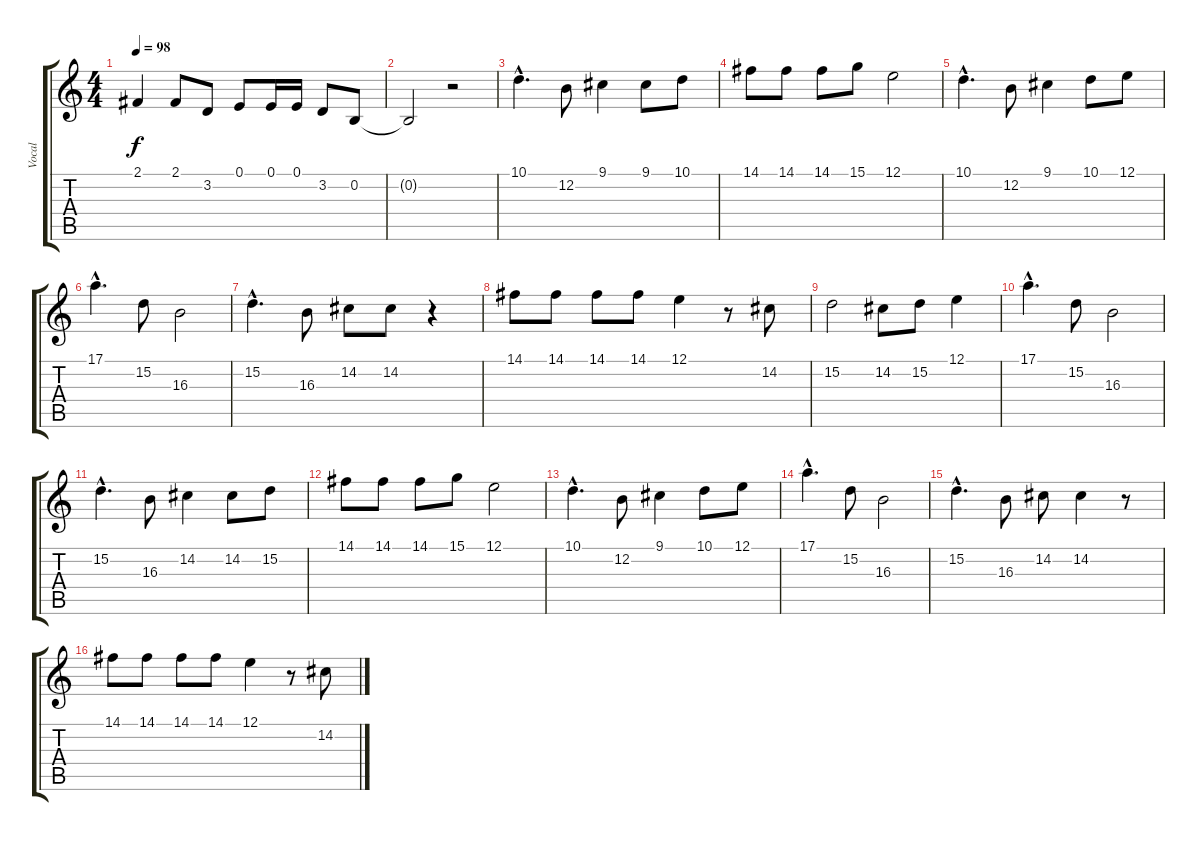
\track ("Vocal" "Vocal") {instrument synthvoice}
\staff {score tabs}
\tuning (E4 B3 G3 D3 A2 E2) {hide}
\ts (4 4)
\tempo 98
\clef g2
\ks c
2.1.4{dy f} 2.1.8 3.2.8 0.1.8 0.1.16 0.1.16 3.2.8 0.2.8 |
0.2{t}.2 r.2 |
10.1{hac}.4{d} 12.2.8 9.1.4 9.1.8 10.1.8 |
14.1.8 14.1.8 14.1.8 15.1.8 12.1.2 |
10.1{hac}.4{d} 12.2.8 9.1.4 10.1.8 12.1.8 |
17.1{hac}.4{d} 15.2.8 16.3.2 |
15.2{hac}.4{d} 16.3.8 14.2.8 14.2.8 r.4 |
14.1.8 14.1.8 14.1.8 14.1.8 12.1.4 r.8 14.2.8 |
15.2.2 14.2.8 15.2.8 12.1.4 |
17.1{hac}.4{d} 15.2.8 16.3.2 |
15.2{hac}.4{d} 16.3.8 14.2.4 14.2.8 15.2.8 |
14.1.8 14.1.8 14.1.8 15.1.8 12.1.2 |
10.1{hac}.4{d} 12.2.8 9.1.4 10.1.8 12.1.8 |
17.1{hac}.4{d} 15.2.8 16.3.2 |
15.2{hac}.4{d} 16.3.8 14.2.8 14.2.4 r.8 |
14.1.8 14.1.8 14.1.8 14.1.8 12.1.4 r.8 14.2.8
